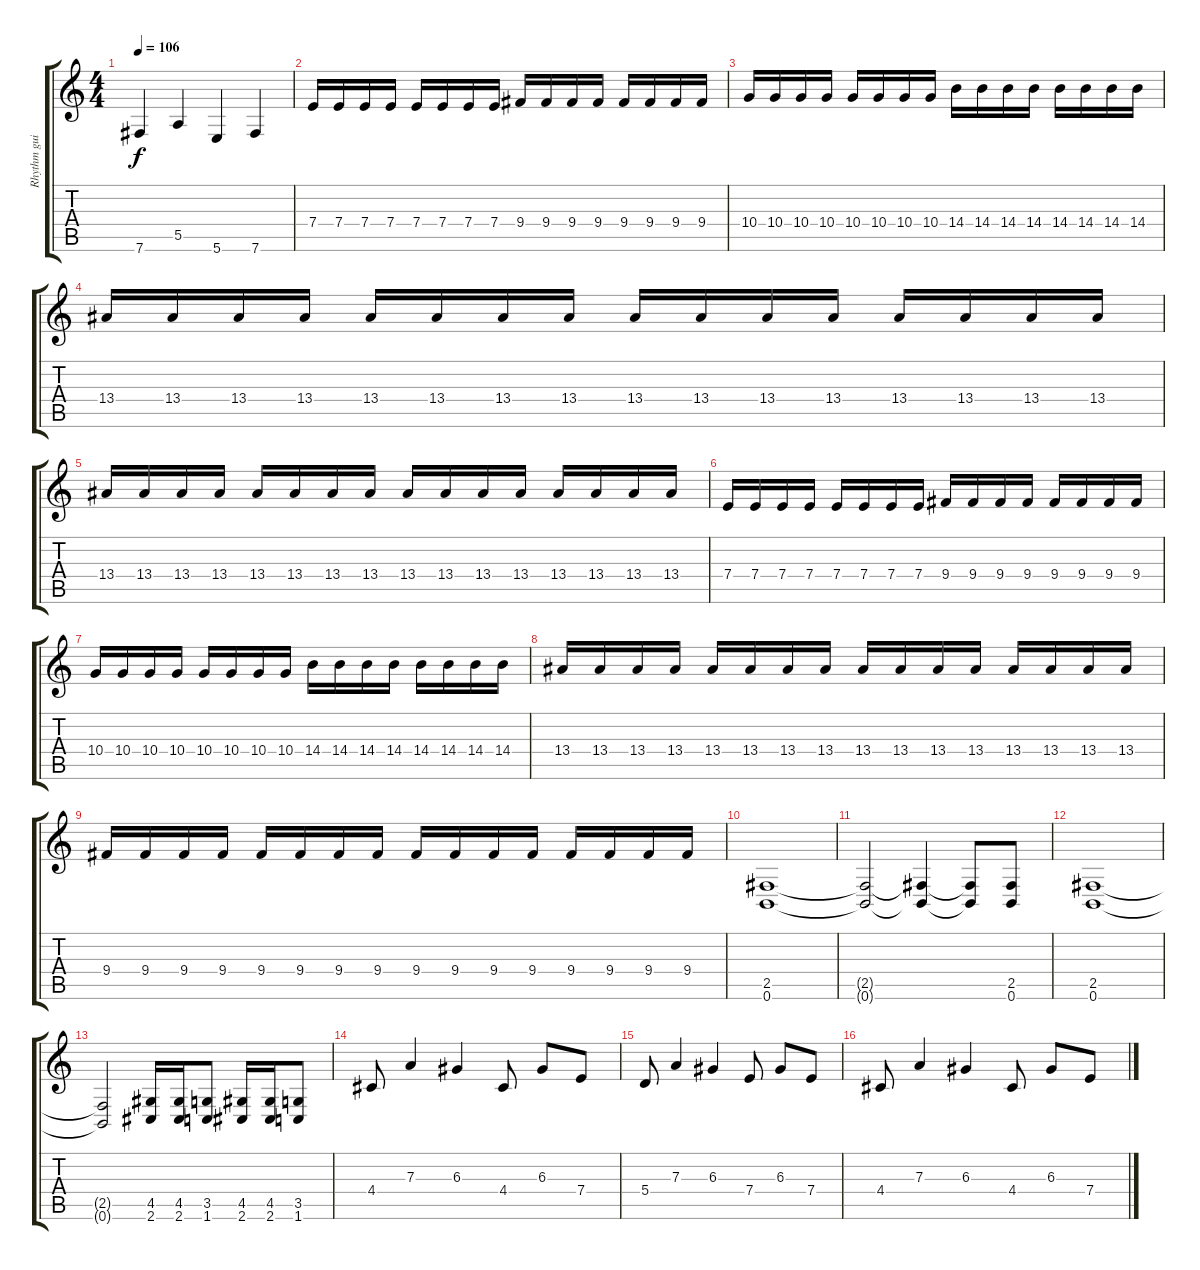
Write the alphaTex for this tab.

\track ("Rhythm guitar" "Rhythm gui") {instrument distortionguitar}
\staff {score tabs}
\tuning (B3 Gb3 D3 A2 E2 B1) {hide}
\ts (4 4)
\tempo 106
\clef g2
\ks c
7.6.4{dy f} 5.5.4 5.6.4 7.6.4 |
7.4.16 7.4.16 7.4.16 7.4.16 7.4.16 7.4.16 7.4.16 7.4.16 9.4.16 9.4.16 9.4.16 9.4.16 9.4.16 9.4.16 9.4.16 9.4.16 |
10.4.16 10.4.16 10.4.16 10.4.16 10.4.16 10.4.16 10.4.16 10.4.16 14.4.16 14.4.16 14.4.16 14.4.16 14.4.16 14.4.16 14.4.16 14.4.16 |
13.4.16 13.4.16 13.4.16 13.4.16 13.4.16 13.4.16 13.4.16 13.4.16 13.4.16 13.4.16 13.4.16 13.4.16 13.4.16 13.4.16 13.4.16 13.4.16 |
13.4.16 13.4.16 13.4.16 13.4.16 13.4.16 13.4.16 13.4.16 13.4.16 13.4.16 13.4.16 13.4.16 13.4.16 13.4.16 13.4.16 13.4.16 13.4.16 |
7.4.16 7.4.16 7.4.16 7.4.16 7.4.16 7.4.16 7.4.16 7.4.16 9.4.16 9.4.16 9.4.16 9.4.16 9.4.16 9.4.16 9.4.16 9.4.16 |
10.4.16 10.4.16 10.4.16 10.4.16 10.4.16 10.4.16 10.4.16 10.4.16 14.4.16 14.4.16 14.4.16 14.4.16 14.4.16 14.4.16 14.4.16 14.4.16 |
13.4.16 13.4.16 13.4.16 13.4.16 13.4.16 13.4.16 13.4.16 13.4.16 13.4.16 13.4.16 13.4.16 13.4.16 13.4.16 13.4.16 13.4.16 13.4.16 |
9.4.16 9.4.16 9.4.16 9.4.16 9.4.16 9.4.16 9.4.16 9.4.16 9.4.16 9.4.16 9.4.16 9.4.16 9.4.16 9.4.16 9.4.16 9.4.16 |
(2.5 0.6).1 |
(2.5{t} 0.6{t}).2 (2.5{t} 0.6{t}).4 (2.5{t} 0.6{t}).8 (2.5 0.6).8 |
(2.5 0.6).1 |
(2.5{t} 0.6{t}).2 (4.5 2.6).16 (4.5 2.6).16 (3.5 1.6).8 (4.5 2.6).16 (4.5 2.6).16 (3.5 1.6).8 |
4.4.8 7.3.4 6.3.4 4.4.8 6.3.8 7.4.8 |
5.4.8 7.3.4 6.3.4 7.4.8 6.3.8 7.4.8 |
4.4.8 7.3.4 6.3.4 4.4.8 6.3.8 7.4.8
